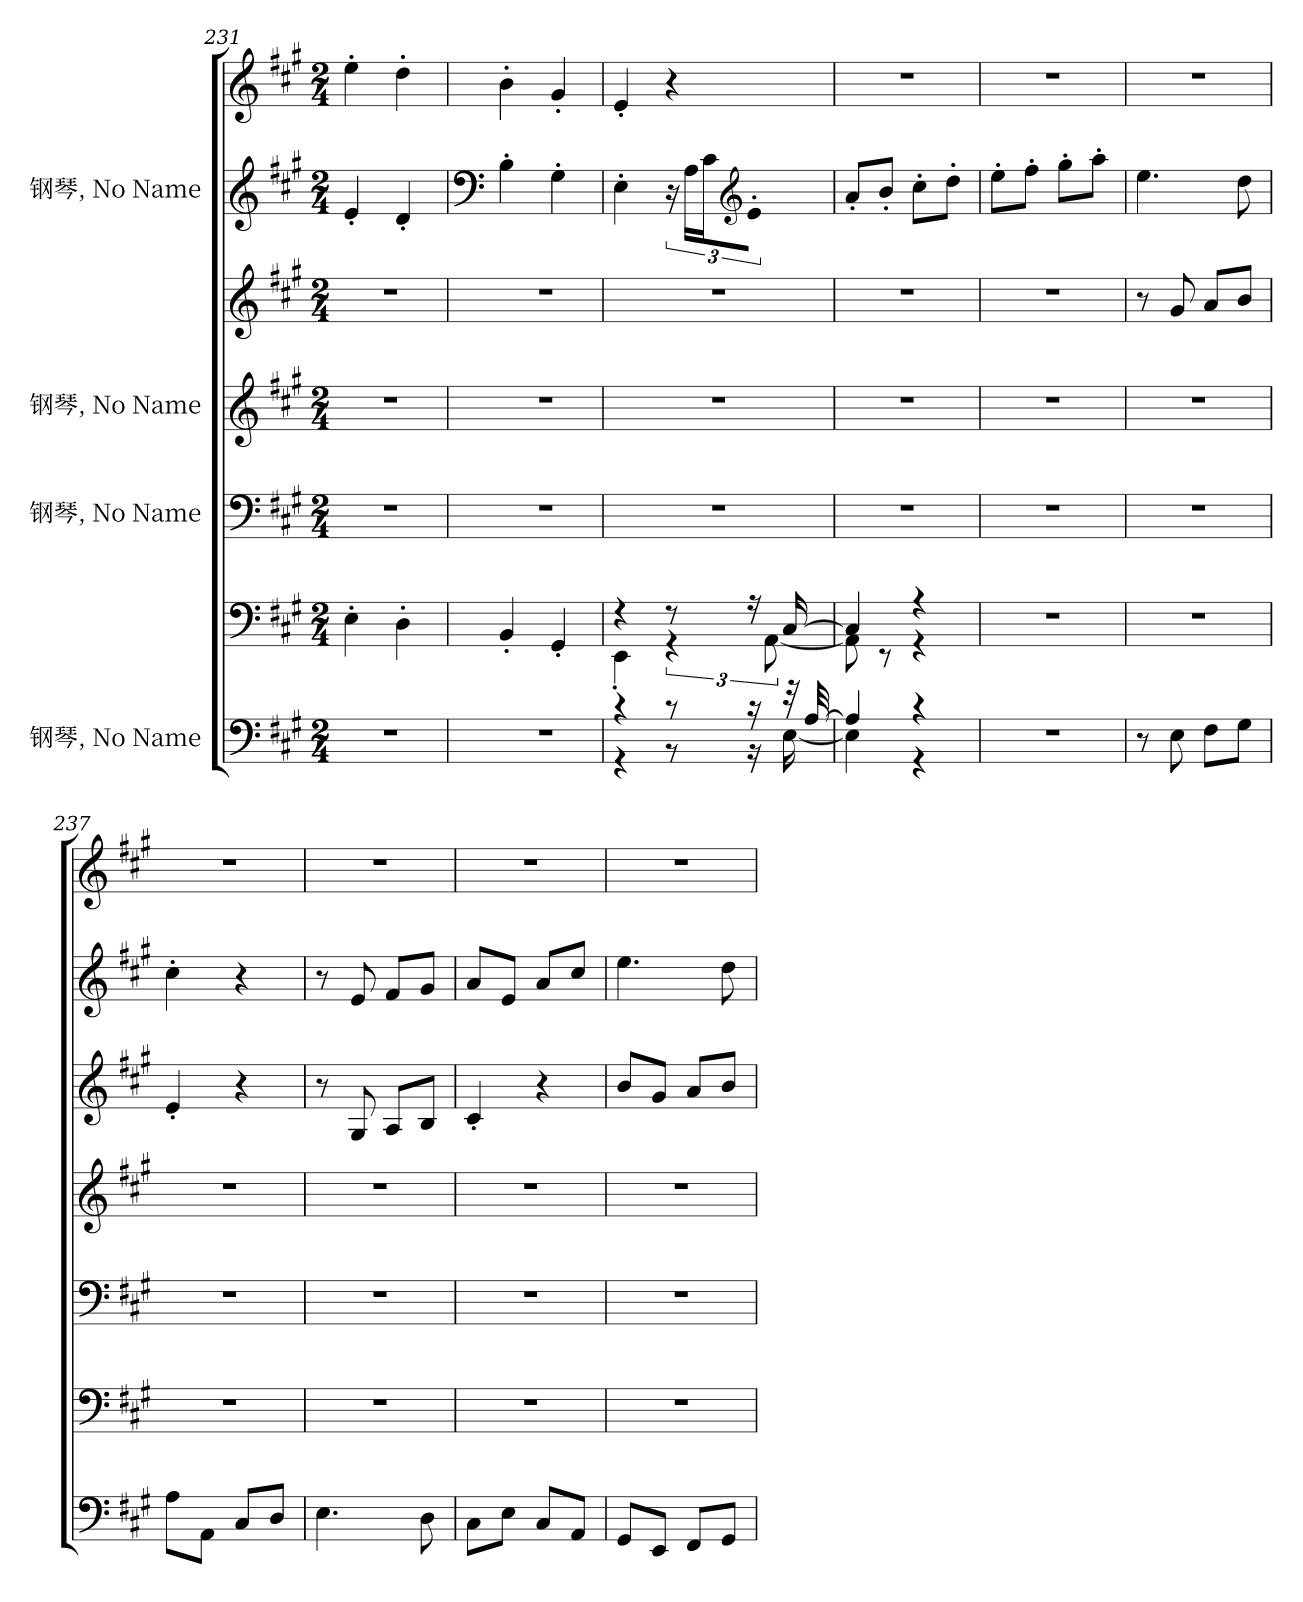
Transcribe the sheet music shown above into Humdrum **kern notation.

**kern	**kern	**kern	**kern	**kern	**kern	**kern
*part4	*part4	*part3	*part2	*part2	*part1	*part1
*staff7	*staff6	*staff5	*staff4	*staff3	*staff2	*staff1
*I"钢琴, No Name	*	*I"钢琴, No Name	*I"钢琴, No Name	*	*I"钢琴, No Name	*
*clefF4	*clefF4	*clefF4	*clefG2	*clefG2	*clefG2	*clefG2
*k[f#c#g#]	*k[f#c#g#]	*k[f#c#g#]	*k[f#c#g#]	*k[f#c#g#]	*k[f#c#g#]	*k[f#c#g#]
*M2/4	*M2/4	*M2/4	*M2/4	*M2/4	*M2/4	*M2/4
=231	=231	=231	=231	=231	=231	=231
2r	4E'\	2r	2r	2r	4e'/	4ee'\
.	4D'\	.	.	.	4d'/	4dd'\
!!LO:PB:g=z
=232	=232	=232	=232	=232	=232	=232
*	*	*	*	*	*clefF4	*
2r	4BB'/	2r	2r	2r	4B'\	4b'\
.	4GG#'/	.	.	.	4G#'\	4g#'/
=233	=233	=233	=233	=233	=233	=233
*^	*^	*	*	*	*	*
4r	4r	4r	4EE'\	2r	2r	2r	4E'\	4e'/
*	*	*	*	*	*	*	*	*MM136
8r	8r	8r	6r	.	.	.	24r	4r
.	.	.	.	.	.	.	24A\LL	.
.	.	.	.	.	.	.	24c#\J	.
*	*	*	*	*	*	*	*clefG2	*
16r	16r	16r	.	.	.	.	8e'\J	.
.	.	.	[12AA\	.	.	.	.	.
32r	[16E\	[16C#/	.	.	.	.	.	.
[32A/	.	.	.	.	.	.	.	.
=234	=234	=234	=234	=234	=234	=234	=234	=234
*	*	*	*	*	*	*	*	*MM136
4A/]	4E\]	4C#/]	8AA\]	2r	2r	2r	8a'/L	2r
.	.	.	8r	.	.	.	8b'/J	.
4r	4r	4r	4r	.	.	.	8cc#'\L	.
.	.	.	.	.	.	.	8dd'\J	.
*v	*v	*	*	*	*	*	*	*
*	*v	*v	*	*	*	*	*
=235	=235	=235	=235	=235	=235	=235
2r	2r	2r	2r	2r	8ee'\L	2r
.	.	.	.	.	8ff#'\J	.
.	.	.	.	.	8gg#'\L	.
.	.	.	.	.	8aa'\J	.
=236	=236	=236	=236	=236	=236	=236
*	*	*	*	*	*	*MM136
8r	2r	2r	2r	8r	4.ee\	2r
8E\	.	.	.	8g#/	.	.
8F#\L	.	.	.	8a/L	.	.
8G#\J	.	.	.	8b/J	8dd\	.
=237	=237	=237	=237	=237	=237	=237
8A\L	2r	2r	2r	4e'/	4cc#'\	2r
8AA\J	.	.	.	.	.	.
8C#/L	.	.	.	4r	4r	.
8D/J	.	.	.	.	.	.
=238	=238	=238	=238	=238	=238	=238
*	*	*	*	*	*	*MM136
4.E\	2r	2r	2r	8r	8r	2r
.	.	.	.	8G#/	8e/	.
.	.	.	.	8A/L	8f#/L	.
8D\	.	.	.	8B/J	8g#/J	.
!!LO:PB:g=z
=239	=239	=239	=239	=239	=239	=239
8C#\L	2r	2r	2r	4c#'/	8a/L	2r
8E\J	.	.	.	.	8e/J	.
8C#/L	.	.	.	4r	8a/L	.
8AA/J	.	.	.	.	8cc#/J	.
=240	=240	=240	=240	=240	=240	=240
*	*	*	*	*	*	*MM136
8GG#/L	2r	2r	2r	8b/L	4.ee\	2r
8EE/J	.	.	.	8g#/J	.	.
8FF#/L	.	.	.	8a/L	.	.
8GG#/J	.	.	.	8b/J	8dd\	.
=	=	=	=	=	=	=
*-	*-	*-	*-	*-	*-	*-
